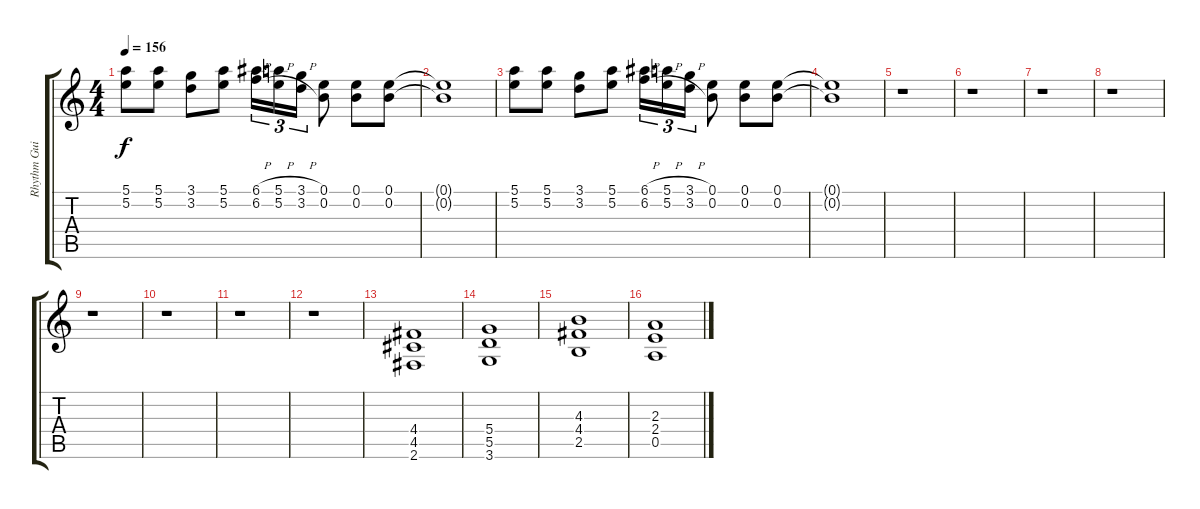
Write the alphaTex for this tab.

\track ("Rhythm Guitar: Izzy" "Rhythm Gui") {instrument overdrivenguitar}
\staff {score tabs}
\tuning (E4 B3 G3 D3 A2 E2) {hide}
\ts (4 4)
\tempo 156
\clef g2
\ks c
(5.1 5.2).8{dy f} (5.1 5.2).8 (3.1 3.2).8 (5.1 5.2).8 (6.1{h} 6.2{h}).16{tu (3 2)} (5.1{h} 5.2{h}).16{tu (3 2)} (3.1{h} 3.2{h}).16{tu (3 2)} (0.1 0.2).8 (0.1 0.2).8 (0.1 0.2).8 |
(0.1{t} 0.2{t}).1 |
(5.1 5.2).8 (5.1 5.2).8 (3.1 3.2).8 (5.1 5.2).8 (6.1{h} 6.2{h}).16{tu (3 2)} (5.1{h} 5.2{h}).16{tu (3 2)} (3.1{h} 3.2{h}).16{tu (3 2)} (0.1 0.2).8 (0.1 0.2).8 (0.1 0.2).8 |
(0.1{t} 0.2{t}).1 |
r.1 |
r.1 |
r.1 |
r.1 |
r.1 |
r.1 |
r.1 |
r.1 |
(4.4 4.5 2.6).1 |
(5.4 5.5 3.6).1 |
(4.3 4.4 2.5).1 |
(2.3 2.4 0.5).1
